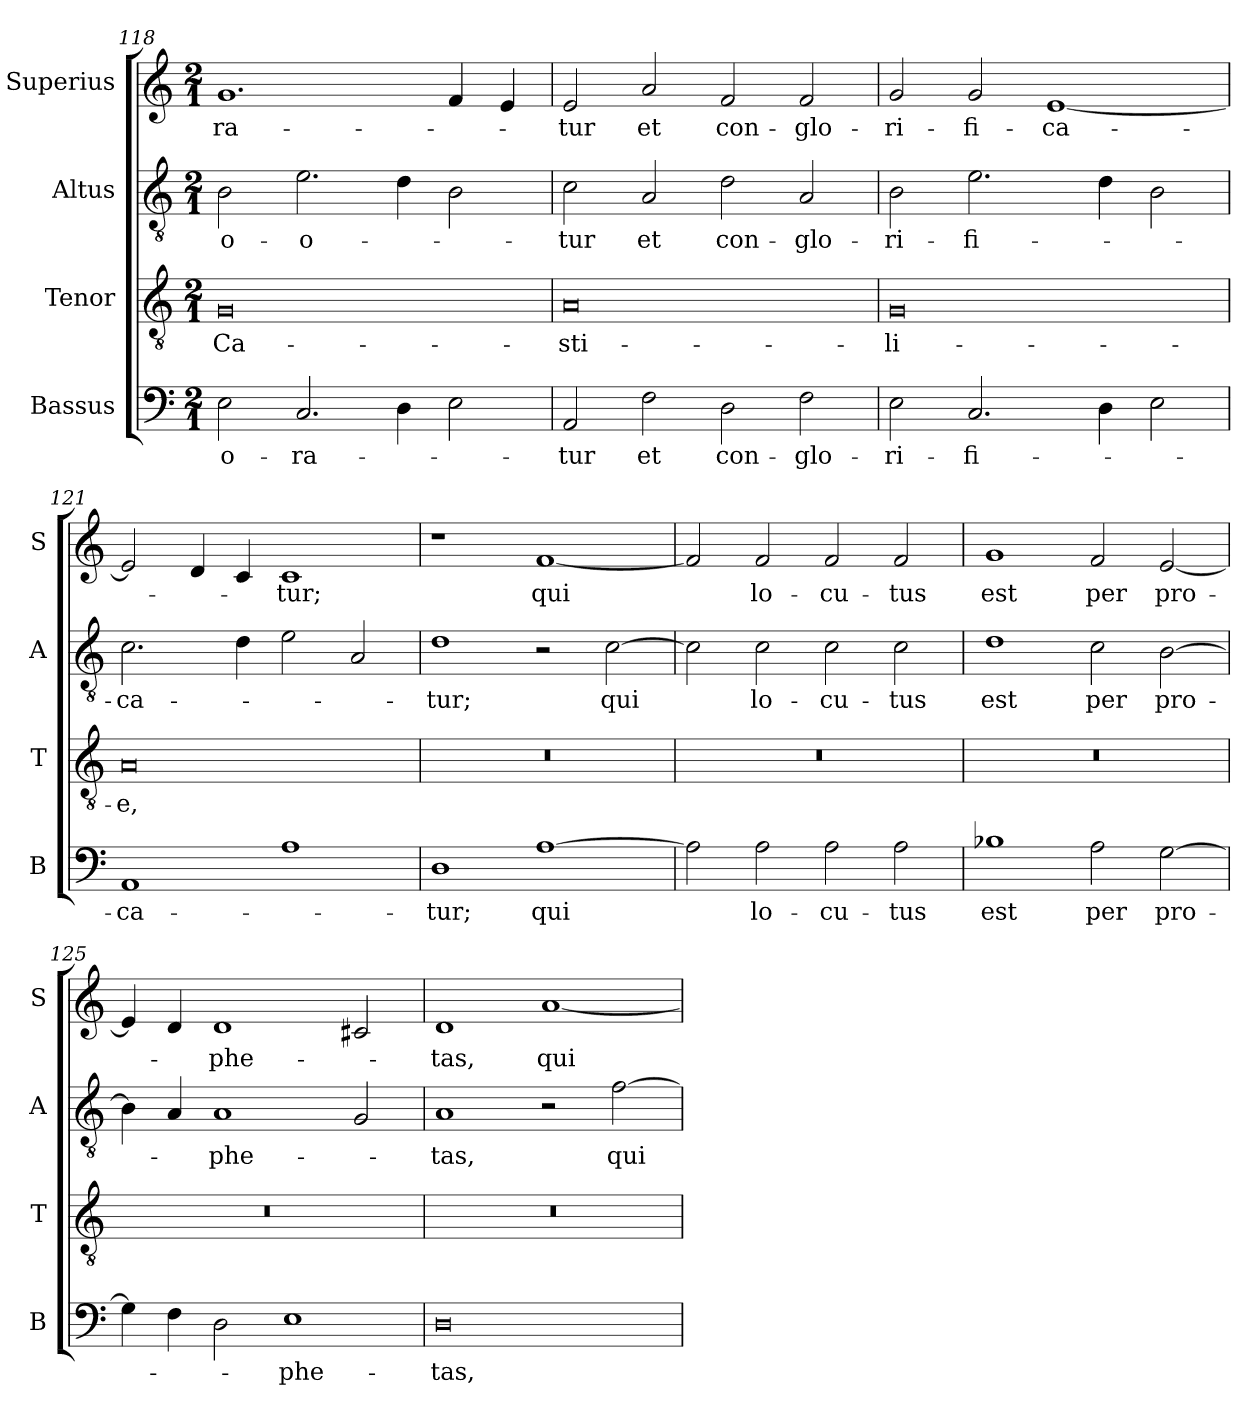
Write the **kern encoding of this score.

**kern	**text	**kern	**text	**kern	**text	**kern	**text
*part4	*part4	*part3	*part3	*part2	*part2	*part1	*part1
*staff4	*staff4	*staff3	*staff3	*staff2	*staff2	*staff1	*staff1
*I"Bassus	*	*I"Tenor	*	*I"Altus	*	*I"Superius	*
*I'B	*	*I'T	*	*I'A	*	*I'S	*
*clefF4	*	*clefGv2	*	*clefGv2	*	*clefG2	*
*k[]	*	*k[]	*	*k[]	*	*k[]	*
*M2/1	*	*M2/1	*	*M2/1	*	*M2/1	*
=118	=118	=118	=118	=118	=118	=118	=118
2E\	-o-	0G	Ca-	2B\	-o-	1.g	-ra-
2.C/	-ra-	.	.	2.e\	-o-	.	.
4D\	.	.	.	4d\	.	.	.
2E\	.	.	.	2B\	.	4f/	.
.	.	.	.	.	.	4e/	.
=119	=119	=119	=119	=119	=119	=119	=119
2AA/	-tur	0A	-sti-	2c\	-tur	2e/	-tur
2F\	et	.	.	2A/	et	2a/	et
2D\	con-	.	.	2d\	con-	2f/	con-
2F\	-glo-	.	.	2A/	-glo-	2f/	-glo-
=120	=120	=120	=120	=120	=120	=120	=120
2E\	-ri-	0G	-li-	2B\	-ri-	2g/	-ri-
2.C/	-fi-	.	.	2.e\	-fi-	2g/	-fi-
.	.	.	.	.	.	[1e	-ca-
4D\	.	.	.	4d\	.	.	.
2E\	.	.	.	2B\	.	.	.
=121	=121	=121	=121	=121	=121	=121	=121
1AA	-ca-	0A	-e,	2.c\	-ca-	2e/]	.
.	.	.	.	.	.	4d/	.
.	.	.	.	4d\	.	4c/	.
1A	.	.	.	2e\	.	1c	-tur;
.	.	.	.	2A/	.	.	.
=122	=122	=122	=122	=122	=122	=122	=122
1D	-tur;	0r	.	1d	-tur;	1r	.
[1A	qui	.	.	2r	.	[1f	qui
.	.	.	.	[2c\	qui	.	.
=123	=123	=123	=123	=123	=123	=123	=123
2A\]	.	0r	.	2c\]	.	2f/]	.
2A\	lo-	.	.	2c\	lo-	2f/	lo-
2A\	-cu-	.	.	2c\	-cu-	2f/	-cu-
2A\	-tus	.	.	2c\	-tus	2f/	-tus
=124	=124	=124	=124	=124	=124	=124	=124
1B-X	est	0r	.	1d	est	1g	est
2A\	per	.	.	2c\	per	2f/	per
[2G\	pro-	.	.	[2B\	pro-	[2e/	pro-
=125	=125	=125	=125	=125	=125	=125	=125
4G\]	.	0r	.	4B\]	.	4e/]	.
4F\	.	.	.	4A/	.	4d/	.
2D\	.	.	.	1A	-phe-	1d	-phe-
1E	-phe-	.	.	.	.	.	.
.	.	.	.	2G/	.	2c#X/	.
=126	=126	=126	=126	=126	=126	=126	=126
0D	-tas,	0r	.	1A	-tas,	1d	-tas,
.	.	.	.	2r	.	[1a	qui
.	.	.	.	[2f\	qui	.	.
=	=	=	=	=	=	=	=
*-	*-	*-	*-	*-	*-	*-	*-
